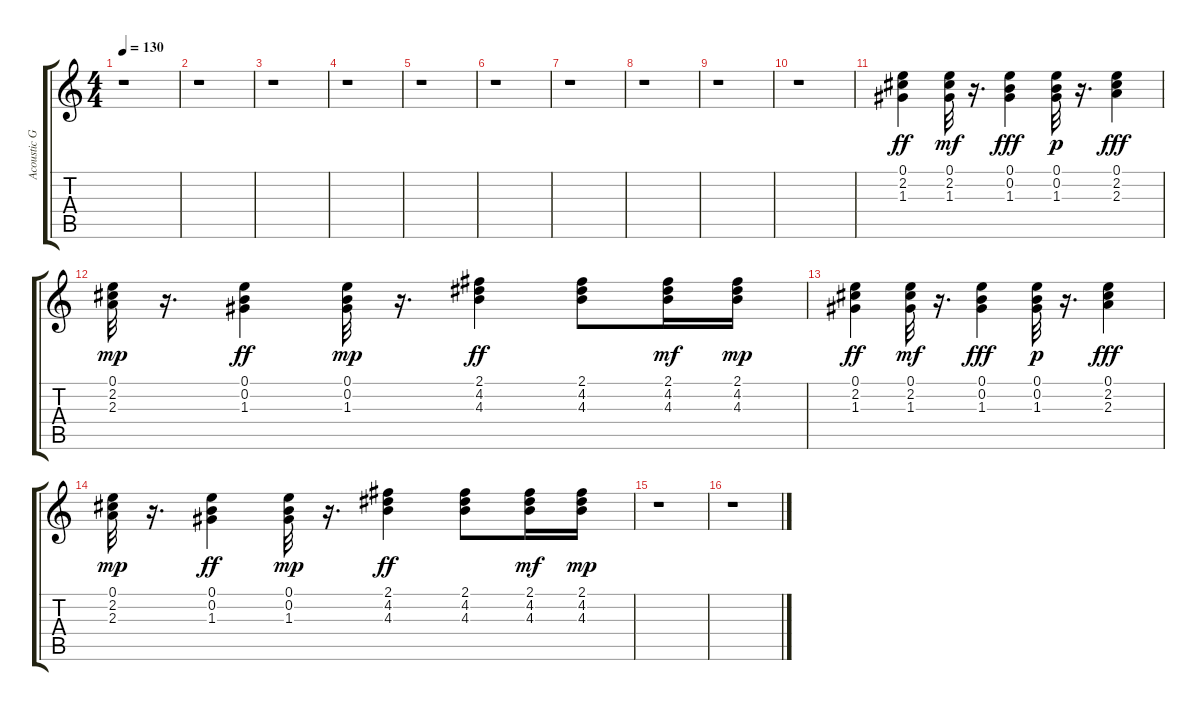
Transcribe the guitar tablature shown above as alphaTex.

\track ("Acoustic Guitar 1" "Acoustic G") {instrument acousticguitarsteel}
\staff {score tabs}
\tuning (E4 B3 G3 D3 A2 E2) {hide}
\ts (4 4)
\tempo 130
\clef g2
\ks c
r.1{dy mf} |
r.1 |
r.1 |
r.1 |
r.1 |
r.1 |
r.1 |
r.1 |
r.1 |
r.1 |
(0.1 2.2 1.3).4{dy ff} (0.1 2.2 1.3).32{dy mf} r.16{d} (0.1 0.2 1.3).4{dy fff} (0.1 0.2 1.3).32{dy p} r.16{d} (0.1 2.2 2.3).4{dy fff} |
(0.1 2.2 2.3).32{dy mp} r.16{d} (0.1 0.2 1.3).4{dy ff} (0.1 0.2 1.3).32{dy mp} r.16{d} (2.1 4.2 4.3).4{dy ff} (2.1 4.2 4.3).8 (2.1 4.2 4.3).16{dy mf} (2.1 4.2 4.3).16{dy mp} |
(0.1 2.2 1.3).4{dy ff} (0.1 2.2 1.3).32{dy mf} r.16{d} (0.1 0.2 1.3).4{dy fff} (0.1 0.2 1.3).32{dy p} r.16{d} (0.1 2.2 2.3).4{dy fff} |
(0.1 2.2 2.3).32{dy mp} r.16{d} (0.1 0.2 1.3).4{dy ff} (0.1 0.2 1.3).32{dy mp} r.16{d} (2.1 4.2 4.3).4{dy ff} (2.1 4.2 4.3).8 (2.1 4.2 4.3).16{dy mf} (2.1 4.2 4.3).16{dy mp} |
r.1 |
r.1
